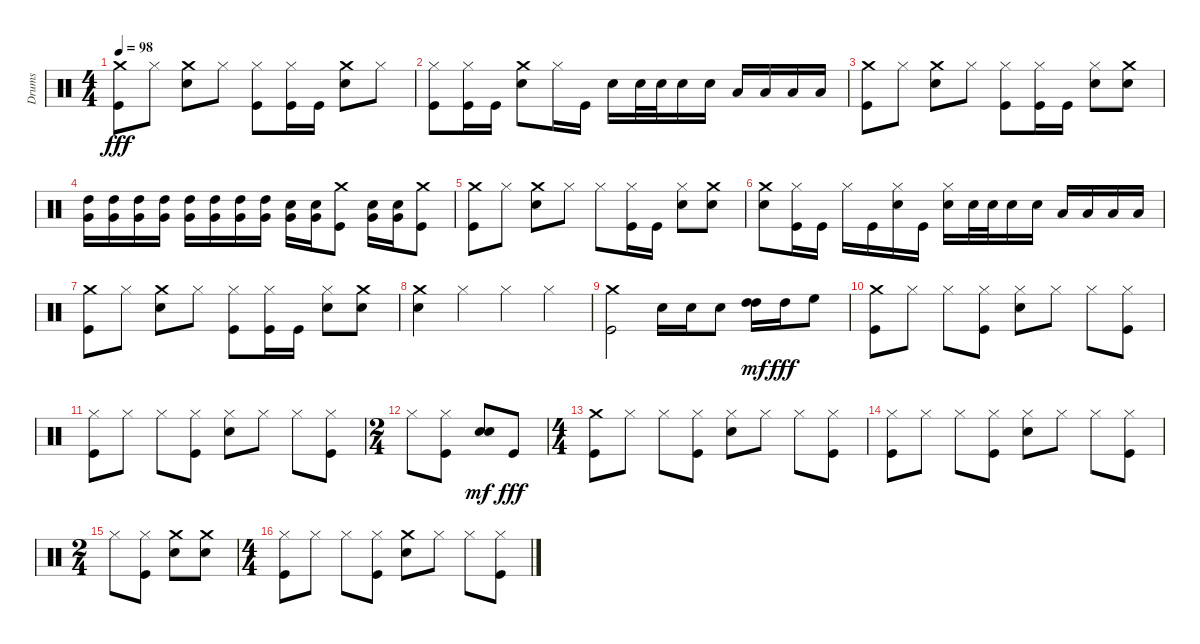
\track ("Drums" "Drums") {instrument percussion}
\staff {score}
\articulation defaults
\ts (4 4)
\tempo 98
\clef neutral
\ks c
("Crash medium (hit)" "Kick (hit)").8{dy fff} "Hi-Hat (closed)".8 ("Crash medium (hit)" "Snare (hit) 2").8 "Hi-Hat (closed)".8 ("Kick (hit)" "Hi-Hat (closed)").8 ("Kick (hit)" "Hi-Hat (closed)").16 "Kick (hit)".16 ("Crash medium (hit)" "Snare (hit) 2").8 "Hi-Hat (closed)".8 |
("Hi-Hat (closed)" "Kick (hit)").8 ("Hi-Hat (closed)" "Kick (hit)").16 "Kick (hit)".16 ("Crash medium (hit)" "Snare (hit) 2").8 "Hi-Hat (closed)".16 "Kick (hit)".16 "Snare (hit) 2".16 "Snare (hit) 2".32 "Snare (hit) 2".32 "Snare (hit) 2".16 "Snare (hit) 2".16 "Low Tom (hit)".16 "Low Tom (hit)".16 "Low Tom (hit)".16 "Low Tom (hit)".16 |
("Crash medium (hit)" "Kick (hit)").8 "Hi-Hat (closed)".8 ("Crash medium (hit)" "Snare (hit) 2").8 "Hi-Hat (closed)".8 ("Hi-Hat (closed)" "Kick (hit)").8 ("Hi-Hat (closed)" "Kick (hit)").16 "Kick (hit)".16 ("Snare (hit) 2" "Hi-Hat (closed)").8 ("Crash medium (hit)" "Snare (hit) 2").8 |
("High Tom (hit)" "Very Low Tom (hit)").16 ("High Tom (hit)" "Very Low Tom (hit)").16 ("High Tom (hit)" "Very Low Tom (hit)").16 ("High Tom (hit)" "Very Low Tom (hit)").16 ("High Tom (hit)" "Very Low Tom (hit)").16 ("High Tom (hit)" "Very Low Tom (hit)").16 ("High Tom (hit)" "Very Low Tom (hit)").16 ("High Tom (hit)" "Very Low Tom (hit)").16 ("Snare (hit) 2" "Very Low Tom (hit)").16 ("Snare (hit) 2" "Very Low Tom (hit)").16 ("Kick (hit)" "Crash medium (hit)").8 ("Snare (hit) 2" "Very Low Tom (hit)").16 ("Snare (hit) 2" "Very Low Tom (hit)").16 ("Crash medium (hit)" "Kick (hit)").8 |
("Kick (hit)" "Crash medium (hit)").8 "Hi-Hat (closed)".8 ("Crash medium (hit)" "Snare (hit) 2").8 "Hi-Hat (closed)".8 "Hi-Hat (closed)".8 ("Hi-Hat (closed)" "Kick (hit)").16 "Kick (hit)".16 ("Snare (hit) 2" "Hi-Hat (closed)").8 ("Crash medium (hit)" "Snare (hit) 2").8 |
("Snare (hit) 2" "Crash medium (hit)").8 ("Hi-Hat (closed)" "Kick (hit)").16 "Kick (hit)".16 "Hi-Hat (closed)".16 "Kick (hit)".16 ("Snare (hit) 2" "Hi-Hat (closed)").16 "Kick (hit)".16 ("Snare (hit) 2" "Hi-Hat (closed)").16 "Snare (hit) 2".32 "Snare (hit) 2".32 "Snare (hit) 2".16 "Snare (hit) 2".16 "Low Tom (hit)".16 "Low Tom (hit)".16 "Low Tom (hit)".16 "Low Tom (hit)".16 |
("Crash medium (hit)" "Kick (hit)").8 "Hi-Hat (closed)".8 ("Crash medium (hit)" "Snare (hit) 2").8 "Hi-Hat (closed)".8 ("Kick (hit)" "Hi-Hat (closed)").8 ("Kick (hit)" "Hi-Hat (closed)").16 "Kick (hit)".16 ("Snare (hit) 2" "Hi-Hat (closed)").8 ("Crash medium (hit)" "Snare (hit) 2").8 |
("Crash medium (hit)" "Snare (hit) 2").4 "Hi-Hat (closed)".4 "Hi-Hat (closed)".4 "Hi-Hat (closed)".4 |
("Kick (hit)" "Crash medium (hit)").2 "Snare (hit) 2".16 "Snare (hit) 2".16 "Snare (hit) 2".8 ("High Tom (hit)" "High Tom (hit)").16{dy mf} "High Tom (hit)".16{dy fff} "High Floor Tom (hit)".8 |
("Crash medium (hit)" "Kick (hit)").8 "Hi-Hat (closed)".8 "Hi-Hat (closed)".8 ("Kick (hit)" "Hi-Hat (closed)").8 ("Hi-Hat (closed)" "Snare (hit) 2").8 "Hi-Hat (closed)".8 "Hi-Hat (closed)".8 ("Kick (hit)" "Hi-Hat (closed)").8 |
("Hi-Hat (closed)" "Kick (hit)").8 "Hi-Hat (closed)".8 "Hi-Hat (closed)".8 ("Hi-Hat (closed)" "Kick (hit)").8 ("Snare (hit) 2" "Hi-Hat (closed)").8 "Hi-Hat (closed)".8 "Hi-Hat (closed)".8 ("Kick (hit)" "Hi-Hat (closed)").8 |
\ts (2 4)
"Hi-Hat (closed)".8 ("Kick (hit)" "Hi-Hat (closed)").8 ("Snare (hit) 2" "Snare (hit) 2").8{dy mf} "Kick (hit)".8{dy fff} |
\ts (4 4)
("Crash medium (hit)" "Kick (hit)").8 "Hi-Hat (closed)".8 "Hi-Hat (closed)".8 ("Kick (hit)" "Hi-Hat (closed)").8 ("Hi-Hat (closed)" "Snare (hit) 2").8 "Hi-Hat (closed)".8 "Hi-Hat (closed)".8 ("Kick (hit)" "Hi-Hat (closed)").8 |
("Hi-Hat (closed)" "Kick (hit)").8 "Hi-Hat (closed)".8 "Hi-Hat (closed)".8 ("Hi-Hat (closed)" "Kick (hit)").8 ("Snare (hit) 2" "Hi-Hat (closed)").8 "Hi-Hat (closed)".8 "Hi-Hat (closed)".8 ("Kick (hit)" "Hi-Hat (closed)").8 |
\ts (2 4)
"Hi-Hat (closed)".8 ("Kick (hit)" "Hi-Hat (closed)").8 ("Crash medium (hit)" "Snare (hit) 2").8 ("Crash medium (hit)" "Snare (hit) 2").8 |
\ts (4 4)
("Kick (hit)" "Hi-Hat (closed)").8 "Hi-Hat (closed)".8 "Hi-Hat (closed)".8 ("Kick (hit)" "Hi-Hat (closed)").8 ("Crash medium (hit)" "Snare (hit) 2").8 "Hi-Hat (closed)".8 "Hi-Hat (closed)".8 ("Kick (hit)" "Hi-Hat (closed)").8
